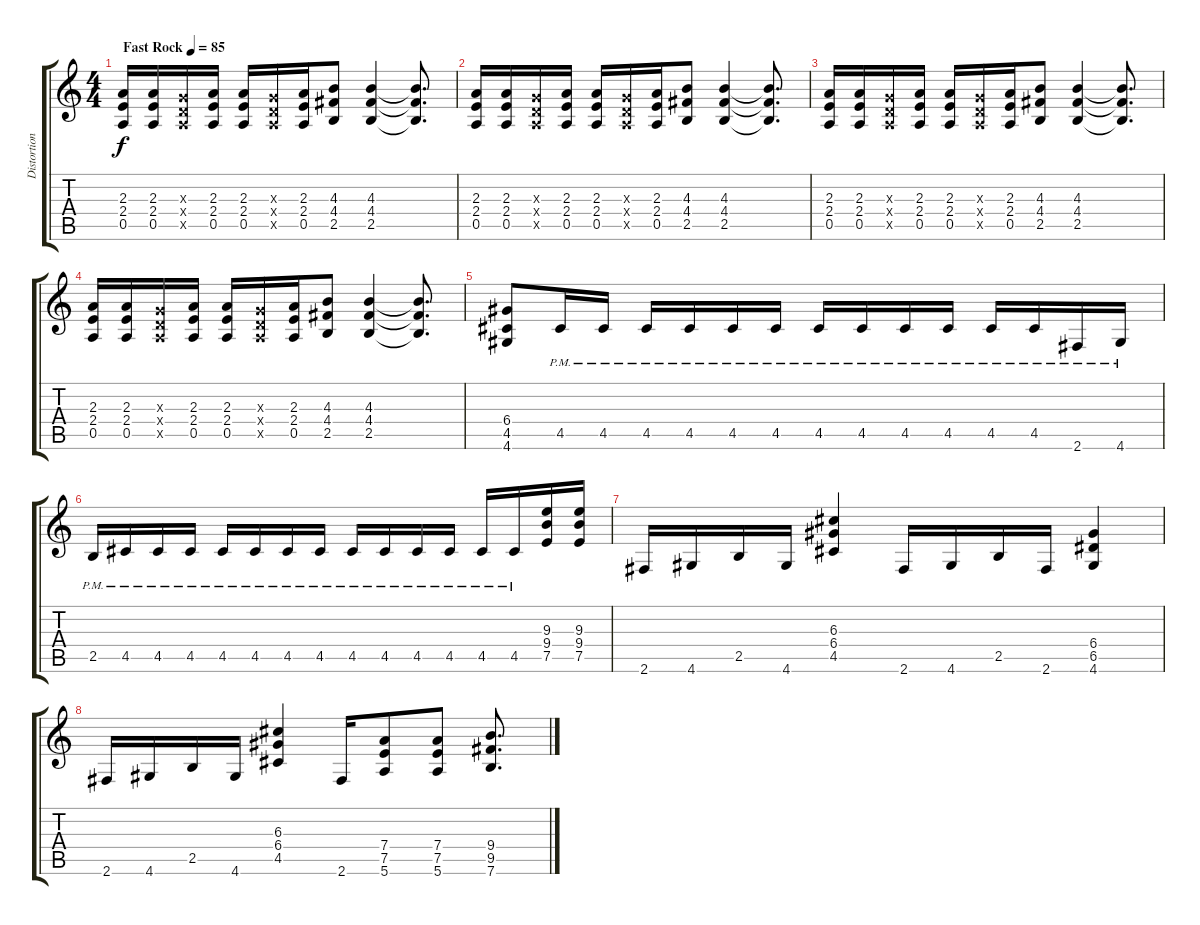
\track ("DistortionG" "Distortion") {instrument distortionguitar}
\staff {score tabs}
\tuning (E4 B3 G3 D3 A2 E2) {hide}
\ts (4 4)
\tempo (85 "Fast Rock")
\clef g2
\ks c
(2.3 2.4 0.5).16{dy f instrument distortionguitar} (2.3 2.4 0.5).16 (0.3{x} 0.4{x} 0.5{x}).16 (2.3 2.4 0.5).16 (2.3 2.4 0.5).16 (0.3{x} 0.4{x} 0.5{x}).16 (2.3 2.4 0.5).16 (4.3 4.4 2.5).8 (4.3 4.4 2.5).4 (4.3{t} 4.4{t} 2.5{t}).8{d} |
(2.3 2.4 0.5).16 (2.3 2.4 0.5).16 (0.3{x} 0.4{x} 0.5{x}).16 (2.3 2.4 0.5).16 (2.3 2.4 0.5).16 (0.3{x} 0.4{x} 0.5{x}).16 (2.3 2.4 0.5).16 (4.3 4.4 2.5).8 (4.3 4.4 2.5).4 (4.3{t} 4.4{t} 2.5{t}).8{d} |
(2.3 2.4 0.5).16 (2.3 2.4 0.5).16 (0.3{x} 0.4{x} 0.5{x}).16 (2.3 2.4 0.5).16 (2.3 2.4 0.5).16 (0.3{x} 0.4{x} 0.5{x}).16 (2.3 2.4 0.5).16 (4.3 4.4 2.5).8 (4.3 4.4 2.5).4 (4.3{t} 4.4{t} 2.5{t}).8{d} |
(2.3 2.4 0.5).16 (2.3 2.4 0.5).16 (0.3{x} 0.4{x} 0.5{x}).16 (2.3 2.4 0.5).16 (2.3 2.4 0.5).16 (0.3{x} 0.4{x} 0.5{x}).16 (2.3 2.4 0.5).16 (4.3 4.4 2.5).8 (4.3 4.4 2.5).4 (4.3{t} 4.4{t} 2.5{t}).8{d} |
(6.4 4.5 4.6).8 4.5{pm}.16 4.5{pm}.16 4.5{pm}.16 4.5{pm}.16 4.5{pm}.16 4.5{pm}.16 4.5{pm}.16 4.5{pm}.16 4.5{pm}.16 4.5{pm}.16 4.5{pm}.16 4.5{pm}.16 2.6{pm}.16 4.6{pm}.16 |
2.5{pm}.16 4.5{pm}.16 4.5{pm}.16 4.5{pm}.16 4.5{pm}.16 4.5{pm}.16 4.5{pm}.16 4.5{pm}.16 4.5{pm}.16 4.5{pm}.16 4.5{pm}.16 4.5{pm}.16 4.5{pm}.16 4.5{pm}.16 (9.3 9.4 7.5).16 (9.3 9.4 7.5).16 |
2.6.16 4.6.16 2.5.16 4.6.16 (6.3 6.4 4.5).4 2.6.16 4.6.16 2.5.16 2.6.16 (6.4 6.5 4.6).4 |
2.6.16 4.6.16 2.5.16 4.6.16 (6.3 6.4 4.5).4 2.6.16 (7.4 7.5 5.6).8 (7.4 7.5 5.6).8 (9.4 9.5 7.6).8{d}
